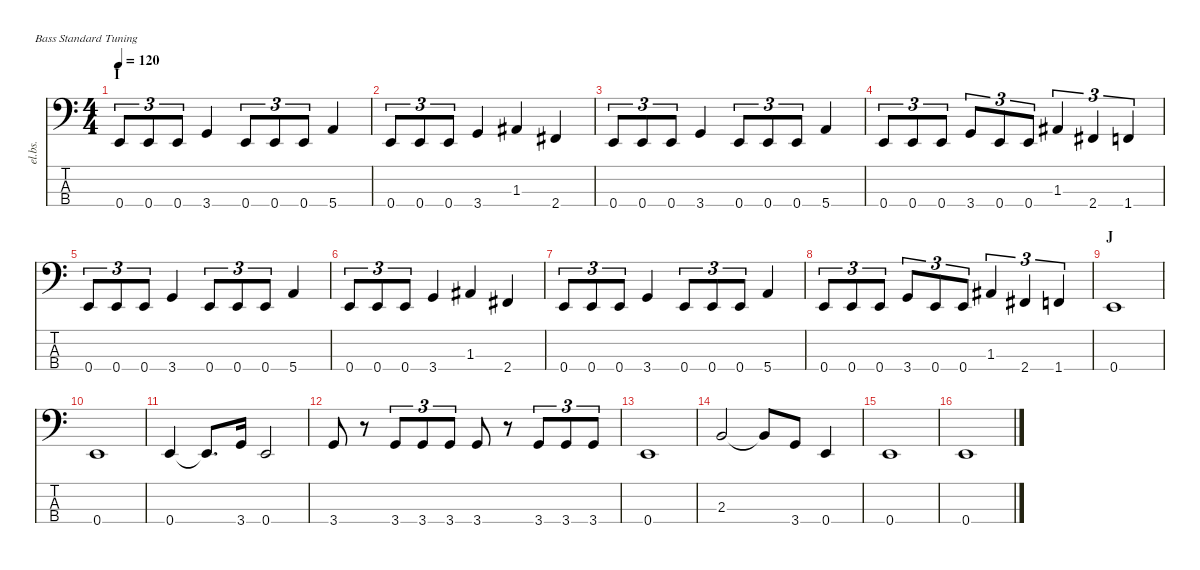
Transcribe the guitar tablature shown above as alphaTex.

\defaultSystemsLayout 4
\hideDynamics
\bracketExtendMode nobrackets
\track ("Bass" "el.bs.") {instrument electricbassfinger}
\staff {score tabs}
\tuning (G2 D2 A1 E1)
\ts (4 4)
\section ("" "I")
\tempo 120
\clef f4
\ks c
0.4.8{tu (3 2) dy f} 0.4.8{tu (3 2)} 0.4.8{tu (3 2)} 3.4.4 0.4.8{tu (3 2)} 0.4.8{tu (3 2)} 0.4.8{tu (3 2)} 5.4.4 |
0.4.8{tu (3 2)} 0.4.8{tu (3 2)} 0.4.8{tu (3 2)} 3.4.4 1.3{acc #}.4 2.4{acc #}.4 |
0.4.8{tu (3 2)} 0.4.8{tu (3 2)} 0.4.8{tu (3 2)} 3.4.4 0.4.8{tu (3 2)} 0.4.8{tu (3 2)} 0.4.8{tu (3 2)} 5.4.4 |
0.4.8{tu (3 2)} 0.4.8{tu (3 2)} 0.4.8{tu (3 2)} 3.4.8{tu (3 2)} 0.4.8{tu (3 2)} 0.4.8{tu (3 2)} 1.3{acc #}.4{tu (3 2)} 2.4{acc #}.4{tu (3 2)} 1.4.4{tu (3 2)} |
0.4.8{tu (3 2)} 0.4.8{tu (3 2)} 0.4.8{tu (3 2)} 3.4.4 0.4.8{tu (3 2)} 0.4.8{tu (3 2)} 0.4.8{tu (3 2)} 5.4.4 |
0.4.8{tu (3 2)} 0.4.8{tu (3 2)} 0.4.8{tu (3 2)} 3.4.4 1.3{acc #}.4 2.4{acc #}.4 |
0.4.8{tu (3 2)} 0.4.8{tu (3 2)} 0.4.8{tu (3 2)} 3.4.4 0.4.8{tu (3 2)} 0.4.8{tu (3 2)} 0.4.8{tu (3 2)} 5.4.4 |
0.4.8{tu (3 2)} 0.4.8{tu (3 2)} 0.4.8{tu (3 2)} 3.4.8{tu (3 2)} 0.4.8{tu (3 2)} 0.4.8{tu (3 2)} 1.3{acc #}.4{tu (3 2)} 2.4{acc #}.4{tu (3 2)} 1.4.4{tu (3 2)} |
\section ("" "J")
0.4.1 |
0.4.1 |
0.4.4 0.4{t}.8{d} 3.4.16 0.4.2 |
3.4.8 r.8 3.4.8{tu (3 2)} 3.4.8{tu (3 2)} 3.4.8{tu (3 2)} 3.4.8 r.8 3.4.8{tu (3 2)} 3.4.8{tu (3 2)} 3.4.8{tu (3 2)} |
0.4.1 |
2.3.2 2.3{t}.8 3.4.8 0.4.4 |
0.4.1 |
0.4.1
